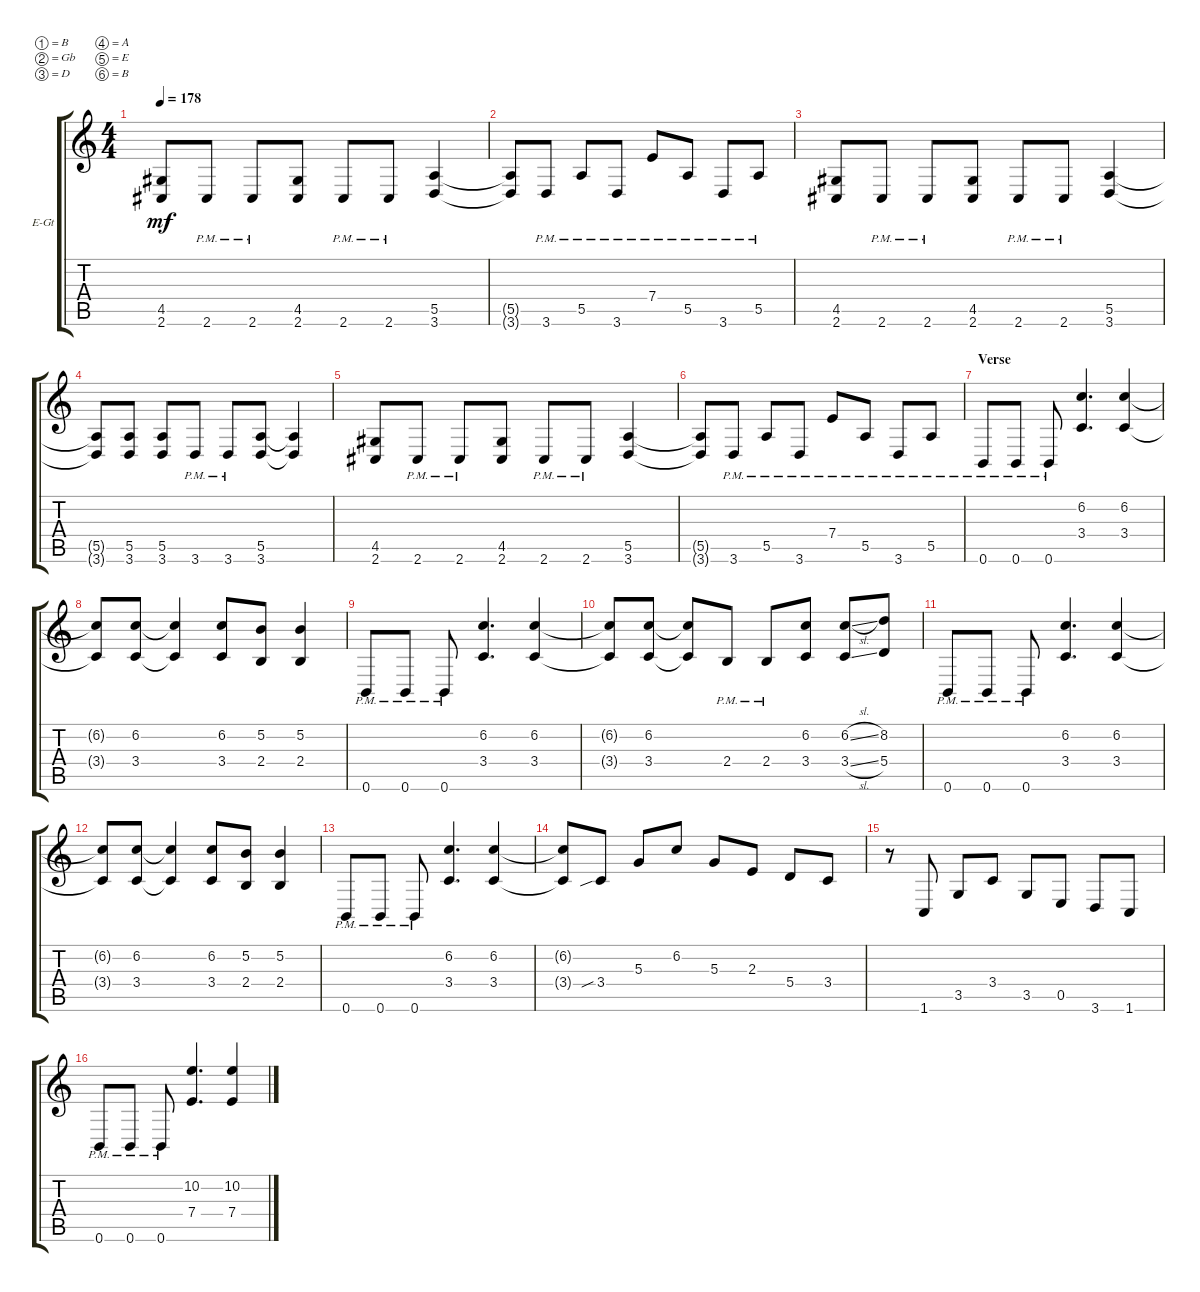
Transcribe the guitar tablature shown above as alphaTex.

\bracketExtendMode groupsimilarinstruments
\firstSystemTrackNameOrientation horizontal
\otherSystemsTrackNameOrientation horizontal
\track ("Electric Guitar 1" "E-Gt") {instrument distortionguitar}
\staff {score tabs}
\tuning (B3 Gb3 D3 A2 E2 B1)
\ts (4 4)
\tempo 178
\clef g2
\ks c
(2.6 4.5).8{dy mf} 2.6{pm}.8 2.6{pm}.8 (4.5 2.6).8 2.6{pm}.8 2.6{pm}.8 (3.6 5.5).4 |
(3.6{t} 5.5{t}).8 3.6{pm}.8 5.5{pm}.8 3.6{pm}.8 7.4{pm}.8 5.5{pm}.8 3.6{pm}.8 5.5{pm}.8 |
(2.6 4.5).8 2.6{pm}.8 2.6{pm}.8 (4.5 2.6).8 2.6{pm}.8 2.6{pm}.8 (3.6 5.5).4 |
(3.6{t} 5.5{t}).8 (3.6 5.5).8 (3.6 5.5).8 3.6{pm}.8 3.6{pm}.8 (3.6 5.5).8 (3.6{t} 5.5{t}).4 |
(2.6 4.5).8 2.6{pm}.8 2.6{pm}.8 (4.5 2.6).8 2.6{pm}.8 2.6{pm}.8 (3.6 5.5).4 |
(3.6{t} 5.5{t}).8 3.6{pm}.8 5.5{pm}.8 3.6{pm}.8 7.4{pm}.8 5.5{pm}.8 3.6{pm}.8 5.5{pm}.8 |
\section ("" "Verse")
0.6{pm}.8 0.6{pm}.8 0.6{pm}.8 (3.4 6.2).4{d} (6.2 3.4).4 |
(3.4{t} 6.2{t}).8 (6.2 3.4).8 (3.4{t} 6.2{t}).4 (3.4 6.2).8 (2.4 5.2).8 (2.4 5.2).4 |
0.6{pm}.8 0.6{pm}.8 0.6{pm}.8 (3.4 6.2).4{d} (6.2 3.4).4 |
(3.4{t} 6.2{t}).8 (6.2 3.4).8 (3.4{t} 6.2{t}).8 2.4{pm}.8 2.4{pm}.8 (3.4 6.2).8 (3.4{sl} 6.2{sl}).8 (5.4 8.2).8 |
0.6{pm}.8 0.6{pm}.8 0.6{pm}.8 (3.4 6.2).4{d} (6.2 3.4).4 |
(3.4{t} 6.2{t}).8 (6.2 3.4).8 (3.4{t} 6.2{t}).4 (3.4 6.2).8 (2.4 5.2).8 (2.4 5.2).4 |
0.6{pm}.8 0.6{pm}.8 0.6{pm}.8 (3.4 6.2).4{d} (6.2 3.4).4 |
(3.4{t} 6.2{t}).8 3.4{sib}.8 5.3.8 6.2.8 5.3.8 2.3.8 5.4.8 3.4.8 |
r.8 1.6.8 3.5.8 3.4.8 3.5.8 0.5.8 3.6.8 1.6.8 |
0.6{pm}.8 0.6{pm}.8 0.6{pm}.8 (7.4 10.2).4{d} (10.2 7.4).4
